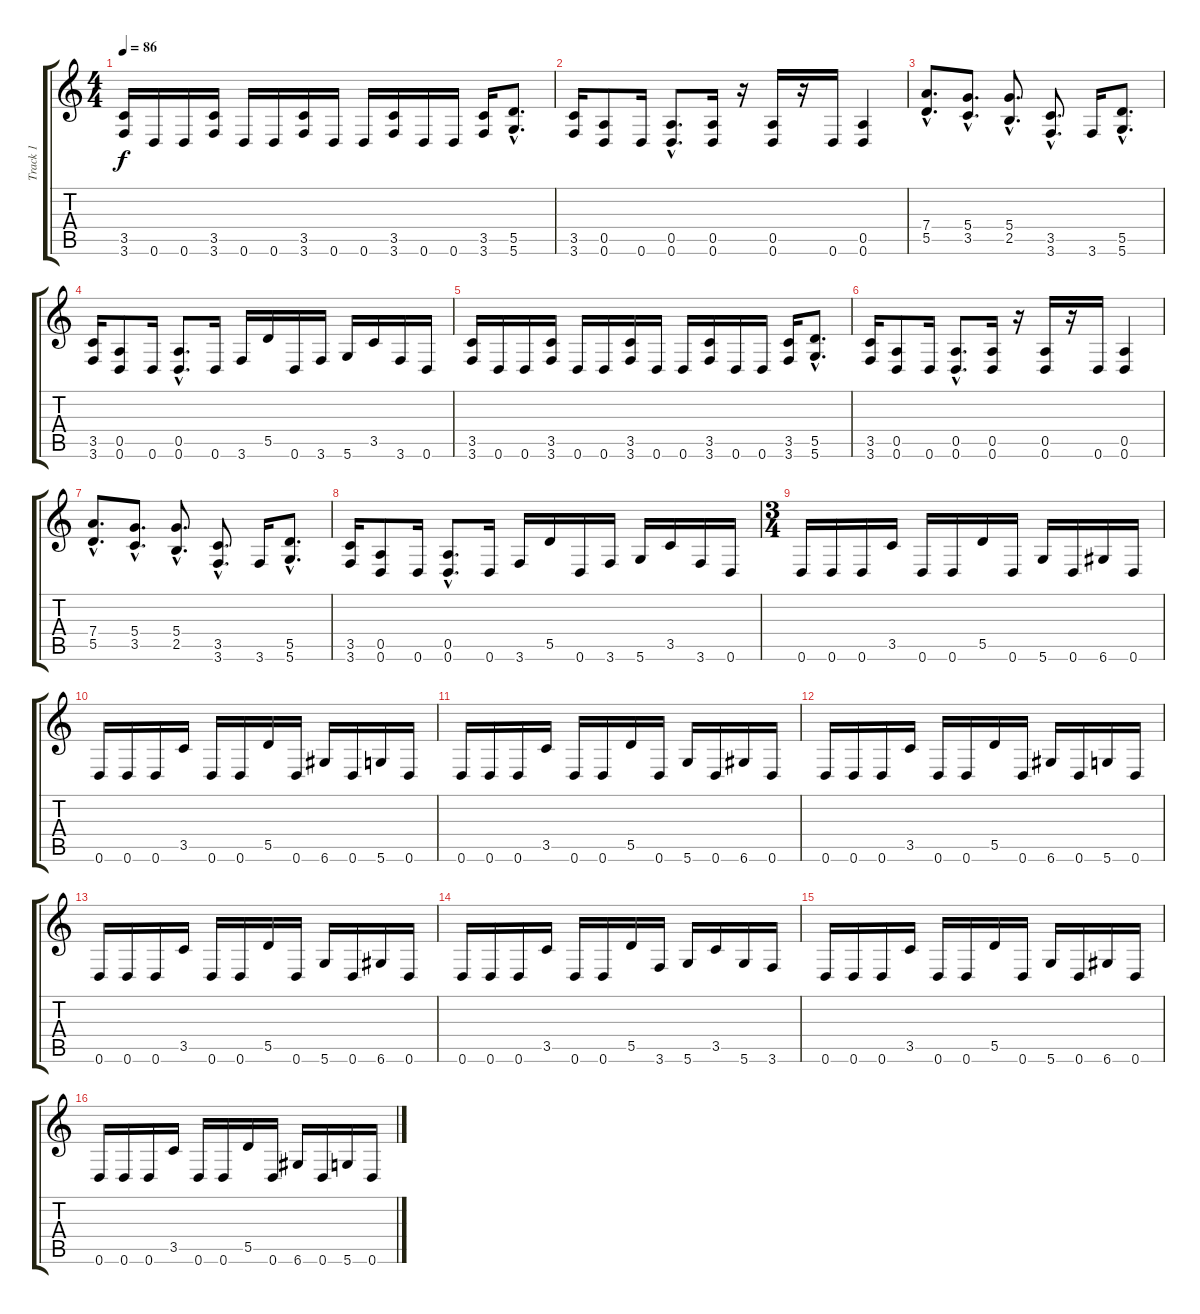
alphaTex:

\track ("Track 1" "Track 1") {instrument distortionguitar}
\staff {score tabs}
\tuning (E4 B3 G3 D3 A2 D2) {hide}
\ts (4 4)
\tempo 86
\clef g2
\ks c
(3.5 3.6).16{dy f volume 16 instrument distortionguitar} 0.6.16 0.6.16 (3.5 3.6).16 0.6.16 0.6.16 (3.5 3.6).16 0.6.16 0.6.16 (3.5 3.6).16 0.6.16 0.6.16 (3.5 3.6).16 (5.5{hac} 5.6{hac}).8{d} |
(3.5 3.6).16 (0.5 0.6).8 0.6.16 (0.5{hac} 0.6{hac}).8{d} (0.5 0.6).16 r.16 (0.5 0.6).16 r.16 0.6.16 (0.5 0.6).4 |
(7.4{hac} 5.5{hac}).8{d} (5.4{hac} 3.5{hac}).8{d} (5.4{hac} 2.5{hac}).8{d} (3.5{hac} 3.6{hac}).8{d} 3.6.16 (5.5{hac} 5.6{hac}).8{d} |
(3.5 3.6).16 (0.5 0.6).8 0.6.16 (0.5{hac} 0.6{hac}).8{d} 0.6.16 3.6.16 5.5.16 0.6.16 3.6.16 5.6.16 3.5.16 3.6.16 0.6.16 |
(3.5 3.6).16 0.6.16 0.6.16 (3.5 3.6).16 0.6.16 0.6.16 (3.5 3.6).16 0.6.16 0.6.16 (3.5 3.6).16 0.6.16 0.6.16 (3.5 3.6).16 (5.5{hac} 5.6{hac}).8{d} |
(3.5 3.6).16 (0.5 0.6).8 0.6.16 (0.5{hac} 0.6{hac}).8{d} (0.5 0.6).16 r.16 (0.5 0.6).16 r.16 0.6.16 (0.5 0.6).4 |
(7.4{hac} 5.5{hac}).8{d} (5.4{hac} 3.5{hac}).8{d} (5.4{hac} 2.5{hac}).8{d} (3.5{hac} 3.6{hac}).8{d} 3.6.16 (5.5{hac} 5.6{hac}).8{d} |
(3.5 3.6).16 (0.5 0.6).8 0.6.16 (0.5{hac} 0.6{hac}).8{d} 0.6.16 3.6.16 5.5.16 0.6.16 3.6.16 5.6.16 3.5.16 3.6.16 0.6.16 |
\ts (3 4)
0.6.16 0.6.16 0.6.16 3.5.16 0.6.16 0.6.16 5.5.16 0.6.16 5.6.16 0.6.16 6.6.16 0.6.16 |
0.6.16 0.6.16 0.6.16 3.5.16 0.6.16 0.6.16 5.5.16 0.6.16 6.6.16 0.6.16 5.6.16 0.6.16 |
0.6.16 0.6.16 0.6.16 3.5.16 0.6.16 0.6.16 5.5.16 0.6.16 5.6.16 0.6.16 6.6.16 0.6.16 |
0.6.16 0.6.16 0.6.16 3.5.16 0.6.16 0.6.16 5.5.16 0.6.16 6.6.16 0.6.16 5.6.16 0.6.16 |
0.6.16 0.6.16 0.6.16 3.5.16 0.6.16 0.6.16 5.5.16 0.6.16 5.6.16 0.6.16 6.6.16 0.6.16 |
0.6.16 0.6.16 0.6.16 3.5.16 0.6.16 0.6.16 5.5.16 3.6.16 5.6.16 3.5.16 5.6.16 3.6.16 |
0.6.16 0.6.16 0.6.16 3.5.16 0.6.16 0.6.16 5.5.16 0.6.16 5.6.16 0.6.16 6.6.16 0.6.16 |
0.6.16 0.6.16 0.6.16 3.5.16 0.6.16 0.6.16 5.5.16 0.6.16 6.6.16 0.6.16 5.6.16 0.6.16
